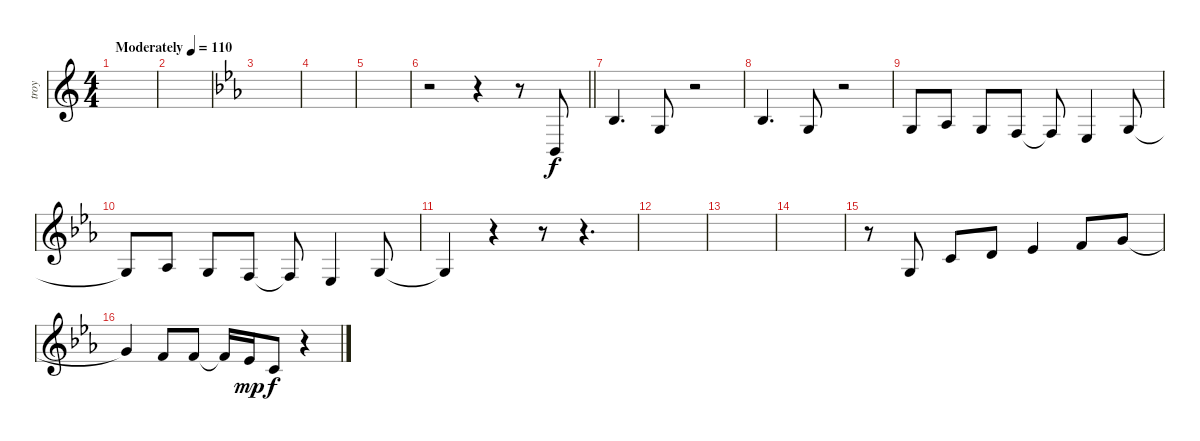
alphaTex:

\track ("troy" "troy") {instrument viola}
\staff {score}
\tuning (E4 B3 G3 D3 A2 E2) {hide}
\ts (4 4)
\tempo (110 "Moderately")
\clef g2
\ks c
|
|
\ks eb
|
|
|
\barLineRight lightlight
r.2 r.4 r.8 1.5.8 |
3.3.4{d} 0.3.8 r.2 |
3.3.4{d} 0.3.8 r.2 |
0.3.8 1.3.8 0.3.8 3.4.8 3.4{t}.8 1.4.4 0.3.8 |
0.3{t}.8 1.3.8 0.3.8 3.4.8 3.4{t}.8 1.4.4 0.3.8 |
0.3{t}.4 r.4 r.8 r.4{d} |
|
|
|
r.8 0.3.8 1.2.8 3.2.8 4.2.4 1.1.8 3.1.8 |
3.1{t}.4 1.1.8 1.1.8 1.1{t}.16 4.2.16{dy mp} 1.2.8{dy f} r.4
